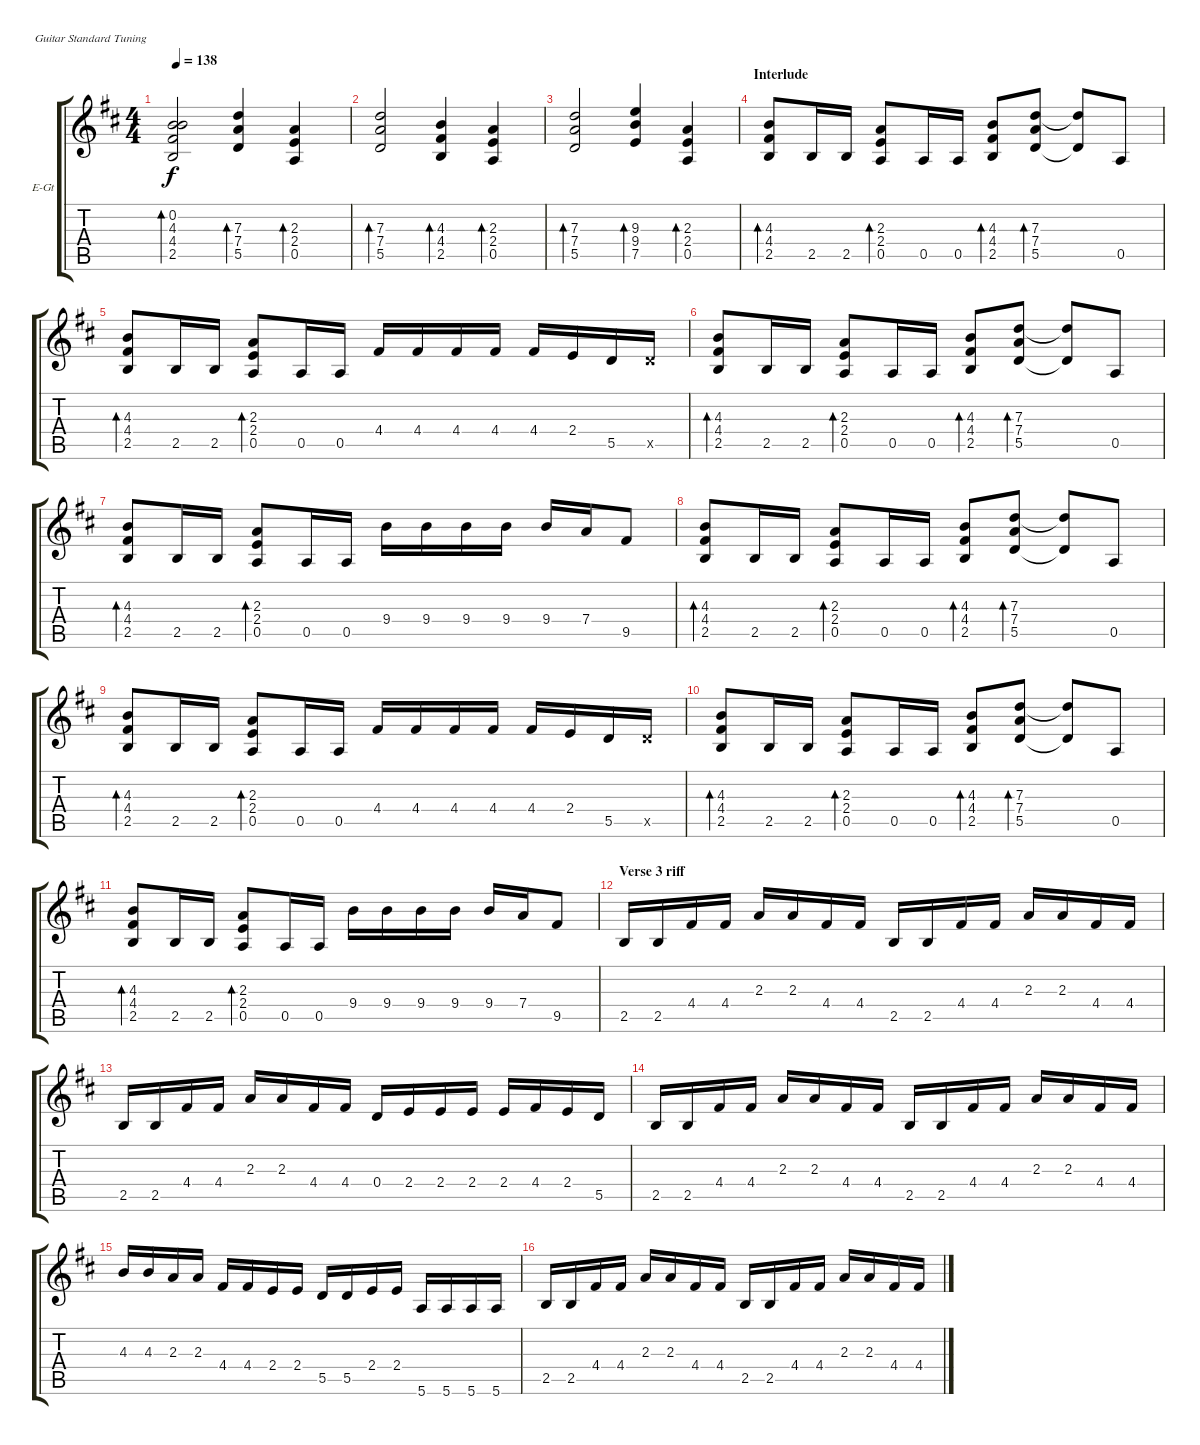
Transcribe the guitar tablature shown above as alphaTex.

\defaultSystemsLayout 4
\bracketExtendMode groupsimilarinstruments
\firstSystemTrackNameOrientation horizontal
\otherSystemsTrackNameOrientation horizontal
\track ("Electric Guitar" "E-Gt") {instrument distortionguitar}
\staff {score tabs}
\tuning (E4 B3 G3 D3 A2 E2)
\ts (4 4)
\tempo 138
\clef g2
\ks d
(2.5 4.4 4.3 0.2).2{bd 30 dy f} (5.5 7.4 7.3).4{bd 30} (0.5 2.4 2.3).4{bd 30} |
(5.5 7.4 7.3).2{bd 30} (2.5 4.4 4.3).4{bd 30} (0.5 2.4 2.3).4{bd 30} |
(5.5 7.4 7.3).2{bd 30} (7.5 9.4 9.3).4{bd 30} (0.5 2.4 2.3).4{bd 30} |
\section ("" "Interlude")
(2.5 4.4 4.3).8{bd 30} 2.5.16 2.5.16 (0.5 2.4 2.3).8{bd 30} 0.5.16 0.5.16 (2.5 4.4 4.3).8{bd 30} (5.5 7.4 7.3).8{bd 30} (5.5{t} 7.3{t}).8 0.5.8 |
(2.5 4.4 4.3).8{bd 30} 2.5.16 2.5.16 (0.5 2.4 2.3).8{bd 30} 0.5.16 0.5.16 4.4.16 4.4.16 4.4.16 4.4.16 4.4.16 2.4.16 5.5.16 5.5{x}.16 |
(2.5 4.4 4.3).8{bd 30} 2.5.16 2.5.16 (0.5 2.4 2.3).8{bd 30} 0.5.16 0.5.16 (2.5 4.4 4.3).8{bd 30} (5.5 7.4 7.3).8{bd 30} (5.5{t} 7.3{t}).8 0.5.8 |
(2.5 4.4 4.3).8{bd 30} 2.5.16 2.5.16 (0.5 2.4 2.3).8{bd 30} 0.5.16 0.5.16 9.4.16 9.4.16 9.4.16 9.4.16 9.4.16 7.4.16 9.5.8 |
(2.5 4.4 4.3).8{bd 30} 2.5.16 2.5.16 (0.5 2.4 2.3).8{bd 30} 0.5.16 0.5.16 (2.5 4.4 4.3).8{bd 30} (5.5 7.4 7.3).8{bd 30} (5.5{t} 7.3{t}).8 0.5.8 |
(2.5 4.4 4.3).8{bd 30} 2.5.16 2.5.16 (0.5 2.4 2.3).8{bd 30} 0.5.16 0.5.16 4.4.16 4.4.16 4.4.16 4.4.16 4.4.16 2.4.16 5.5.16 5.5{x}.16 |
(2.5 4.4 4.3).8{bd 30} 2.5.16 2.5.16 (0.5 2.4 2.3).8{bd 30} 0.5.16 0.5.16 (2.5 4.4 4.3).8{bd 30} (5.5 7.4 7.3).8{bd 30} (5.5{t} 7.3{t}).8 0.5.8 |
(2.5 4.4 4.3).8{bd 30} 2.5.16 2.5.16 (0.5 2.4 2.3).8{bd 30} 0.5.16 0.5.16 9.4.16 9.4.16 9.4.16 9.4.16 9.4.16 7.4.16 9.5.8 |
\section ("" "Verse 3 riff")
2.5.16 2.5.16 4.4.16 4.4.16 2.3.16 2.3.16 4.4.16 4.4.16 2.5.16 2.5.16 4.4.16 4.4.16 2.3.16 2.3.16 4.4.16 4.4.16 |
2.5.16 2.5.16 4.4.16 4.4.16 2.3.16 2.3.16 4.4.16 4.4.16 0.4.16 2.4.16 2.4.16 2.4.16 2.4.16 4.4.16 2.4.16 5.5.16 |
2.5.16 2.5.16 4.4.16 4.4.16 2.3.16 2.3.16 4.4.16 4.4.16 2.5.16 2.5.16 4.4.16 4.4.16 2.3.16 2.3.16 4.4.16 4.4.16 |
4.3.16 4.3.16 2.3.16 2.3.16 4.4.16 4.4.16 2.4.16 2.4.16 5.5.16 5.5.16 2.4.16 2.4.16 5.6.16 5.6.16 5.6.16 5.6.16 |
2.5.16 2.5.16 4.4.16 4.4.16 2.3.16 2.3.16 4.4.16 4.4.16 2.5.16 2.5.16 4.4.16 4.4.16 2.3.16 2.3.16 4.4.16 4.4.16
